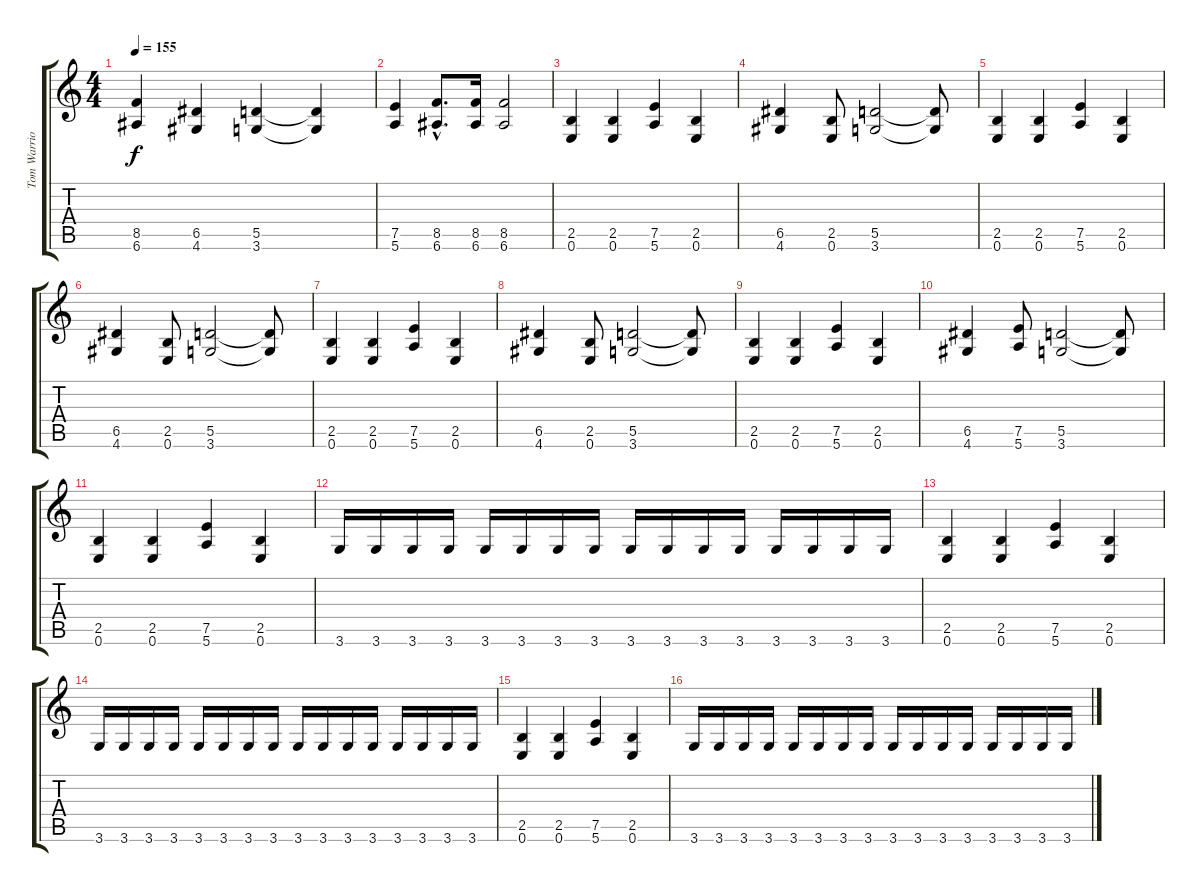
\track ("Tom Warrior" "Tom Warrio") {instrument overdrivenguitar}
\staff {score tabs}
\tuning (E4 B3 G3 D3 A2 E2) {hide}
\ts (4 4)
\tempo 155
\clef g2
\ks c
(8.5{t} 6.6{t}).4{dy f} (6.5 4.6).4 (5.5 3.6).4 (5.5{t} 3.6{t}).4 |
(7.5 5.6).4 (8.5{hac} 6.6{hac}).8{d} (8.5 6.6).16 (8.5 6.6).2 |
(2.5 0.6).4 (2.5 0.6).4 (7.5 5.6).4 (2.5 0.6).4 |
(6.5 4.6).4 (2.5 0.6).8 (5.5 3.6).2 (5.5{t} 3.6{t}).8 |
(2.5 0.6).4 (2.5 0.6).4 (7.5 5.6).4 (2.5 0.6).4 |
(6.5 4.6).4 (2.5 0.6).8 (5.5 3.6).2 (5.5{t} 3.6{t}).8 |
(2.5 0.6).4 (2.5 0.6).4 (7.5 5.6).4 (2.5 0.6).4 |
(6.5 4.6).4 (2.5 0.6).8 (5.5 3.6).2 (5.5{t} 3.6{t}).8 |
(2.5 0.6).4 (2.5 0.6).4 (7.5 5.6).4 (2.5 0.6).4 |
(6.5 4.6).4 (7.5 5.6).8 (5.5 3.6).2 (5.5{t} 3.6{t}).8 |
(2.5 0.6).4 (2.5 0.6).4 (7.5 5.6).4 (2.5 0.6).4 |
3.6.16 3.6.16 3.6.16 3.6.16 3.6.16 3.6.16 3.6.16 3.6.16 3.6.16 3.6.16 3.6.16 3.6.16 3.6.16 3.6.16 3.6.16 3.6.16 |
(2.5 0.6).4 (2.5 0.6).4 (7.5 5.6).4 (2.5 0.6).4 |
3.6.16 3.6.16 3.6.16 3.6.16 3.6.16 3.6.16 3.6.16 3.6.16 3.6.16 3.6.16 3.6.16 3.6.16 3.6.16 3.6.16 3.6.16 3.6.16 |
(2.5 0.6).4 (2.5 0.6).4 (7.5 5.6).4 (2.5 0.6).4 |
3.6.16 3.6.16 3.6.16 3.6.16 3.6.16 3.6.16 3.6.16 3.6.16 3.6.16 3.6.16 3.6.16 3.6.16 3.6.16 3.6.16 3.6.16 3.6.16
